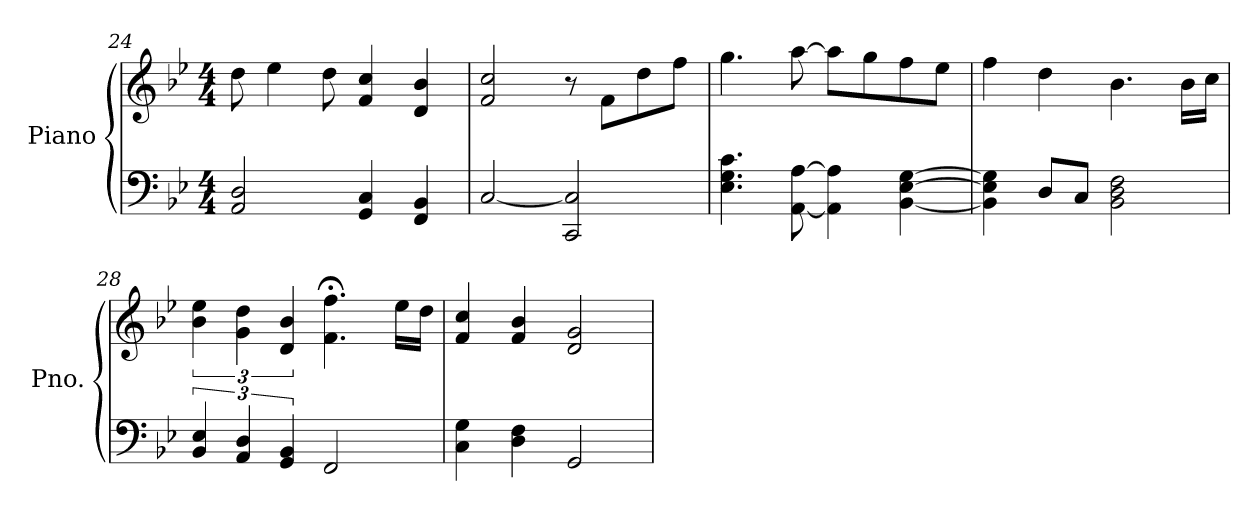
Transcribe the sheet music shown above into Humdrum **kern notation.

**kern	**kern
*part1	*part1
*staff2	*staff1
*I"Piano	*
*I'Pno.	*
*clefF4	*clefG2
*k[b-e-]	*k[b-e-]
*M4/4	*M4/4
=24	=24
2AA/ 2D/	8dd\
.	4ee-\
.	8dd\
4GG/ 4C/	4f/ 4cc/
4FF/ 4BB-/	4d/ 4b-/
=25	=25
[2C/	2f/ 2cc/
2CC/ 2C/]	8r
.	8f\L
.	8dd\
.	8ff\J
=26	=26
4.E-\ 4.G\ 4.c\	4.gg\
[8AA\ [8A\	[8aa\
4AA\] 4A\]	8aa\L]
.	8gg\
[4BB-\ [4E-\ [4G\	8ff\
.	8ee-\J
!!LO:PB:g=z
=27	=27
4BB-\] 4E-\] 4G\]	4ff\
8D/L	4dd\
8C/J	.
2BB-\ 2D\ 2F\	4.b-\
.	16b-\LL
.	16cc\JJ
=28	=28
6BB-/ 6E-/	6b-\ 6ee-\
6AA/ 6D/	6g\ 6dd\
6GG/ 6BB-/	6d/ 6b-/
2FF/	4.f\;< 4.ff\;<
.	16ee-\LL
.	16dd\JJ
=29	=29
4C\ 4G\	4f/ 4cc/
4D\ 4F\	4f/ 4b-/
2GG/	2d/ 2g/
=	=
*-	*-
